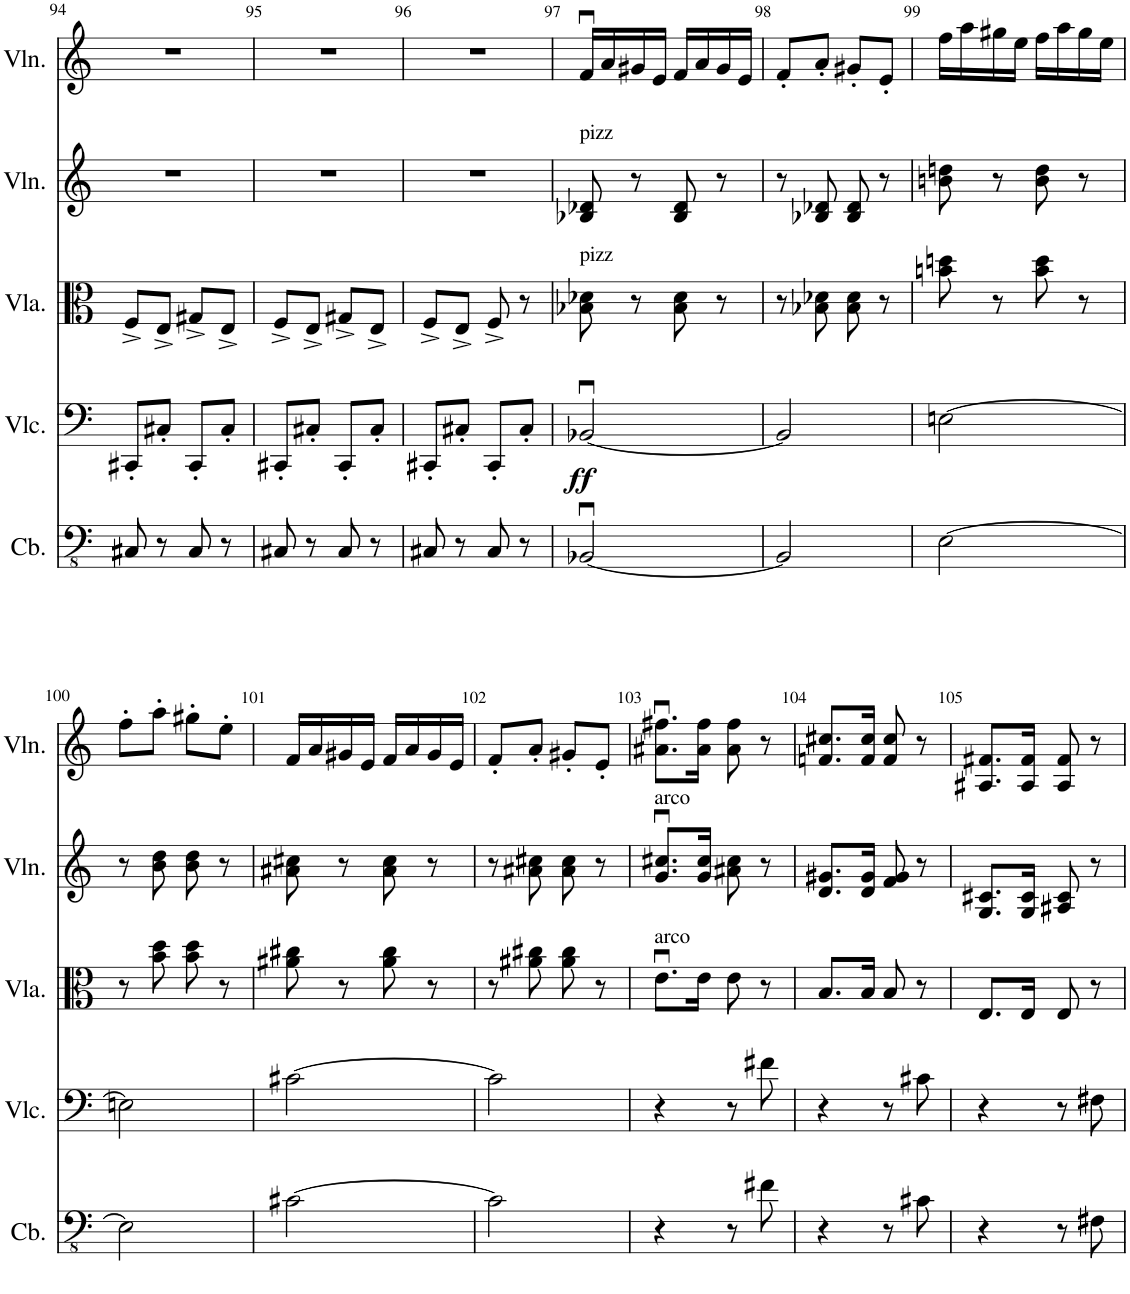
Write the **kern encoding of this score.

**kern	**kern	**dynam	**kern	**kern	**kern
*part5	*part4	*part4	*part3	*part2	*part1
*staff5	*staff4	*staff4	*staff3	*staff2	*staff1
*I"Double Bass	*I"Violoncello	*	*I"Viola	*I"Violin	*I"Violin
*	*I'Vlc.	*	*I'Vla.	*I'Vln.	*I'Vln.
!!LO:PB:g=z
*clefFv4	*clefF4	*	*clefC3	*clefG2	*clefG2
*Trd7c12	*	*	*	*	*
*k[]	*k[]	*	*k[]	*k[]	*k[]
*M2/4	*M2/4	*	*M2/4	*M2/4	*M2/4
=94	=94	=94	=94	=94	=94
8CC#X/	8CC#X'/L	.	8F^/L	2r	2r
8r	8C#X'/J	.	8E^/J	.	.
8CC#/	8CC#'/L	.	8G#X^/L	.	.
8r	8C#'/J	.	8E^/J	.	.
=95	=95	=95	=95	=95	=95
8CC#X/	8CC#X'/L	.	8F^/L	2r	2r
8r	8C#X'/J	.	8E^/J	.	.
8CC#/	8CC#'/L	.	8G#X^/L	.	.
8r	8C#'/J	.	8E^/J	.	.
=96	=96	=96	=96	=96	=96
8CC#X/	8CC#X'/L	.	8F^/L	2r	2r
8r	8C#X'/J	.	8E^/J	.	.
8CC#/	8CC#'/L	.	8F^/	.	.
8r	8C#'/J	.	8r	.	.
=97	=97	=97	=97	=97	=97
!	!	!	!	!LO:TX:a:t=pizz	!
!	!	!	!LO:TX:a:t=pizz	!	!
!	!	!LO:DY:b	!	!	!
[2BBB-Xu/	[2BB-Xu/	ff	8B-X\ 8d-X\	8B-X/ 8d-X/	16fu/LL
.	.	.	.	.	16a/
.	.	.	8r	8r	16g#X/
.	.	.	.	.	16e/JJ
.	.	.	8B-\ 8d-\	8B-/ 8d-/	16f/LL
.	.	.	.	.	16a/
.	.	.	8r	8r	16g#/
.	.	.	.	.	16e/JJ
=98	=98	=98	=98	=98	=98
2BBB-/]	2BB-/]	.	8r	8r	8f'/L
.	.	.	8B-X\ 8d-X\	8B-X/ 8d-X/	8a'/J
.	.	.	8B-\ 8d-\	8B-/ 8d-/	8g#X'/L
.	.	.	8r	8r	8e'/J
=99	=99	=99	=99	=99	=99
[2EE\	[2En\	.	8bn\ 8ddn\	8bn\ 8ddn\	16ff\LL
.	.	.	.	.	16aa\
.	.	.	8r	8r	16gg#X\
.	.	.	.	.	16ee\JJ
.	.	.	8b\ 8dd\	8b\ 8dd\	16ff\LL
.	.	.	.	.	16aa\
.	.	.	8r	8r	16gg#\
.	.	.	.	.	16ee\JJ
!!LO:LB:g=z
=100	=100	=100	=100	=100	=100
2EE\]	2En\]	.	8r	8r	8ff'\L
.	.	.	8b\ 8dd\	8b\ 8dd\	8aa'\J
.	.	.	8b\ 8dd\	8b\ 8dd\	8gg#X'\L
.	.	.	8r	8r	8ee'\J
=101	=101	=101	=101	=101	=101
[2C#X\	[2c#X\	.	8a#X\ 8cc#X\	8a#X\ 8cc#X\	16f/LL
.	.	.	.	.	16a/
.	.	.	8r	8r	16g#X/
.	.	.	.	.	16e/JJ
.	.	.	8a#\ 8cc#\	8a#\ 8cc#\	16f/LL
.	.	.	.	.	16a/
.	.	.	8r	8r	16g#/
.	.	.	.	.	16e/JJ
=102	=102	=102	=102	=102	=102
2C#\]	2c#\]	.	8r	8r	8f'/L
.	.	.	8a#X\ 8cc#X\	8a#X\ 8cc#X\	8a'/J
.	.	.	8a#\ 8cc#\	8a#\ 8cc#\	8g#X'/L
.	.	.	8r	8r	8e'/J
=103	=103	=103	=103	=103	=103
!	!	!	!	!LO:TX:a:t=arco	!
!	!	!	!LO:TX:a:t=arco	!	!
4r	4r	.	8.eu\L	8.g/u 8.cc#X/uL	8.a#X\u 8.ff#X\uL
.	.	.	16e\Jk	16g/ 16cc#/Jk	16a#\ 16ff#\Jk
8r	8r	.	8e\	8a#X\ 8cc#\	8a#\ 8ff#\
8F#X\	8f#X\	.	8r	8r	8r
=104	=104	=104	=104	=104	=104
4r	4r	.	8.B/L	8.d/ 8.g#X/L	8.fn/ 8.cc#X/L
.	.	.	16B/Jk	16d/ 16g#/Jk	16f/ 16cc#/Jk
8r	8r	.	8B/	8f/ 8g#/	8f/ 8cc#/
8C#X\	8c#X\	.	8r	8r	8r
=105	=105	=105	=105	=105	=105
4r	4r	.	8.E/L	8.G/ 8.c#X/L	8.A#X/ 8.f#X/L
.	.	.	16E/Jk	16G/ 16c#/Jk	16A#/ 16f#/Jk
8r	8r	.	8E/	8A#X/ 8c#/	8A#/ 8f#/
8FF#X\	8F#X\	.	8r	8r	8r
=	=	=	=	=	=
*-	*-	*-	*-	*-	*-
